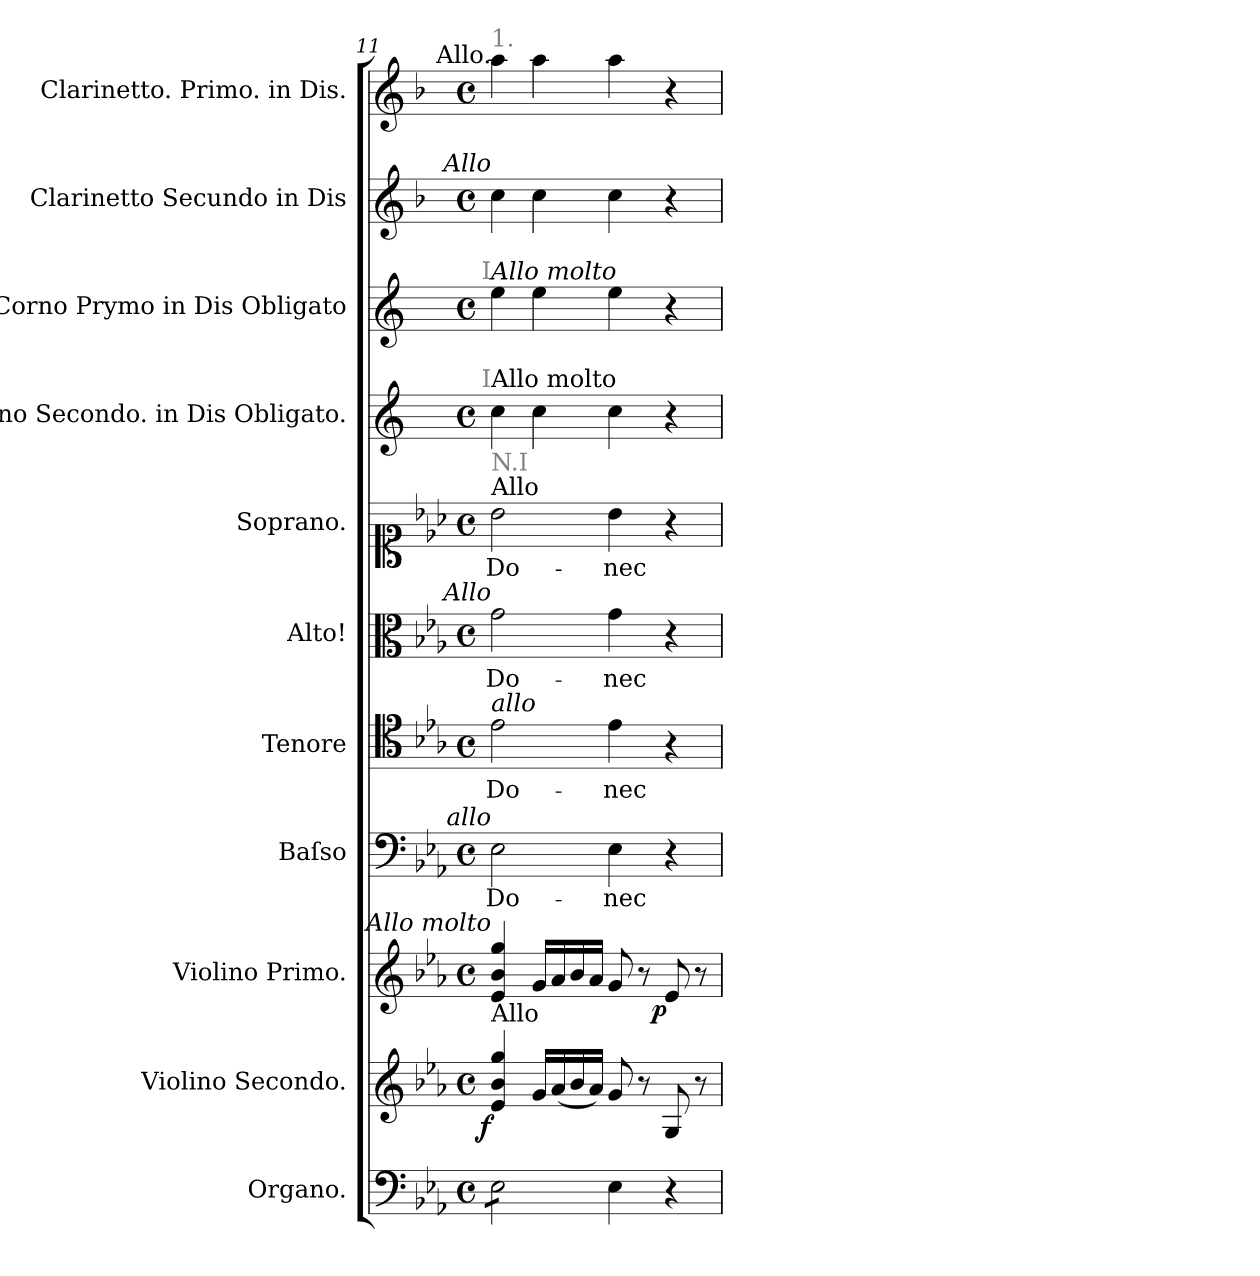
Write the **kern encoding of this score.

**kern	**kern	**dynam	**kern	**dynam	**kern	**text	**kern	**text	**kern	**text	**kern	**text	**kern	**kern	**kern	**kern
*part11	*part10	*part10	*part9	*part9	*part8	*part8	*part7	*part7	*part6	*part6	*part5	*part5	*part4	*part3	*part2	*part1
*staff11	*staff10	*staff10	*staff9	*staff9	*staff8	*staff8	*staff7	*staff7	*staff6	*staff6	*staff5	*staff5	*staff4	*staff3	*staff2	*staff1
*I"Organo.	*I"Violino Secondo.	*	*I"Violino Primo.	*	*I"Baſso	*	*I"Tenore	*	*I"Alto!	*	*I"Soprano.	*	*I"Corno Secondo. in Dis Obligato.	*I"Corno Prymo in Dis Obligato	*I"Clarinetto Secundo in Dis	*I"Clarinetto. Primo. in Dis.
*I'org	*I'vl2	*	*I'vl1	*	*I'B	*	*I'T	*	*I'A	*	*I'S	*	*I'cor2	*I'cor1	*I'Cl.	*I'Cl.
*clefF4	*clefG2	*	*clefG2	*	*clefF4	*	*clefC4	*	*clefC3	*	*clefC1	*	*clefG2	*clefG2	*clefG2	*clefG2
*	*	*	*	*	*	*	*	*	*	*	*	*	*ITrd5c9	*ITrd5c9	*ITrd1c2	*ITrd1c2
*k[b-e-a-]	*k[b-e-a-]	*	*k[b-e-a-]	*	*k[b-e-a-]	*	*k[b-e-a-]	*	*k[b-e-a-]	*	*k[b-e-a-]	*	*k[b-e-a-]	*k[b-e-a-]	*k[b-e-a-]	*k[b-e-a-]
*M4/4	*M4/4	*	*M4/4	*	*M4/4	*	*M4/4	*	*M4/4	*	*M4/4	*	*M4/4	*M4/4	*M4/4	*M4/4
*met(c)	*met(c)	*	*met(c)	*	*met(c)	*	*met(c)	*	*met(c)	*	*met(c)	*	*met(c)	*met(c)	*met(c)	*met(c)
=11	=11	=11	=11	=11	=11	=11	=11	=11	=11	=11	=11	=11	=11	=11	=11	=11
!	!	!	!	!	!	!	!	!	!	!	!	!	!	!	!	!LO:TX:a:rj:t=Allo.
!	!	!	!	!	!	!	!	!	!	!	!	!	!	!	!	!LO:TX:a:color=grey:t=1.
!	!	!	!	!	!	!	!	!	!	!	!	!	!	!	!LO:TX:a:i:rj:t=Allo	!
!	!	!	!	!	!	!	!	!	!	!	!	!	!	!LO:TX:a:i:t=Allo molto	!	!
!	!	!	!	!	!	!	!	!	!	!	!	!	!	!LO:TX:a:rj:color=grey:t=I	!	!
!	!	!	!	!	!	!	!	!	!	!	!	!	!LO:TX:a:t=Allo molto	!	!	!
!	!	!	!	!	!	!	!	!	!	!	!	!	!LO:TX:a:rj:color=grey:t=I	!	!	!
!	!	!	!	!	!	!	!	!	!	!	!LO:TX:a:t=Allo	!	!	!	!	!
!	!	!	!	!	!	!	!	!	!	!	!LO:TX:a:color=grey:t=N.I	!	!	!	!	!
!	!	!	!	!	!	!	!	!	!LO:TX:a:i:rj:t=Allo	!	!	!	!	!	!	!
!	!	!	!	!	!	!	!LO:TX:a:i:t=allo	!	!	!	!	!	!	!	!	!
!	!	!	!	!	!LO:TX:a:i:rj:t=allo	!	!	!	!	!	!	!	!	!	!	!
!	!	!	!LO:TX:a:i:rj:t=Allo molto	!	!	!	!	!	!	!	!	!	!	!	!	!
!	!LO:TX:a:t=Allo	!	!	!	!	!	!	!	!	!	!	!	!	!	!	!
!LO:TX:a:t=Allo Molto	!	!	!	!	!	!	!	!	!	!	!	!	!	!	!	!
!	!	!LO:DY:rj	!	!	!	!	!	!	!	!	!	!	!	!	!	!
*tremolo	*	*	*	*	*	*	*	*	*	*	*	*	*	*	*	*
8E-\L	4e-/ 4b-/ 4gg/	f.	4e-/ 4b-/ 4gg/	.	2E-\	Do-	2e-\	Do-	2g\	Do-	2b-\	Do-	4e-\	4g\	4b-\	4gg\
8E-\	.	.	.	.	.	.	.	.	.	.	.	.	.	.	.	.
8E-\	16g/LL	.	16g/LL	.	.	.	.	.	.	.	.	.	4e-\	4g\	4b-\	4gg\
.	(16a-/	.	16a-/	.	.	.	.	.	.	.	.	.	.	.	.	.
8E-\J	16b-/	.	16b-/	.	.	.	.	.	.	.	.	.	.	.	.	.
*Xtremolo	*	*	*	*	*	*	*	*	*	*	*	*	*	*	*	*
.	16a-/JJ)	.	16a-/JJ	.	.	.	.	.	.	.	.	.	.	.	.	.
4E-\	8g/	.	8g/	.	4E-\	-nec	4e-\	-nec	4g\	-nec	4b-\	-nec	4e-\	4g\	4b-\	4gg\
.	8r	.	8r	.	.	.	.	.	.	.	.	.	.	.	.	.
!	!	!	!	!LO:DY:b:rj	!	!	!	!	!	!	!	!	!	!	!	!
4r	8G/	.	8e-/	p	4r	.	4r	.	4r	.	4r	.	4r	4r	4r	4r
.	8r	.	8r	.	.	.	.	.	.	.	.	.	.	.	.	.
=	=	=	=	=	=	=	=	=	=	=	=	=	=	=	=	=
*-	*-	*-	*-	*-	*-	*-	*-	*-	*-	*-	*-	*-	*-	*-	*-	*-
